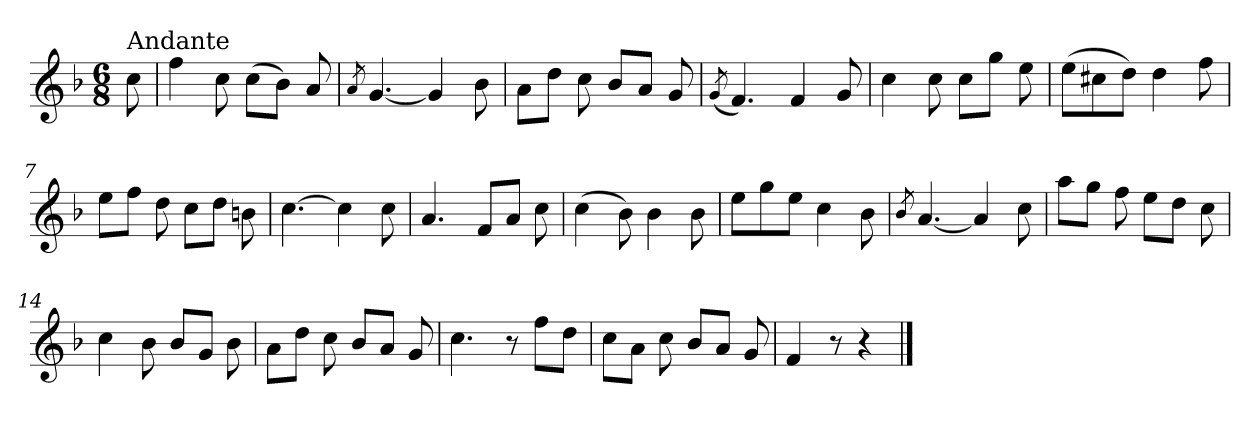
**kern
*part1
*staff1
*clefG2
*k[b-]
*F:
*M6/8
=
!LO:TX:a:t=Andante
8cc\
=1
4ff\
8cc\
(>8cc\L
8b-\J)
8a/
=2
8qa/
[4.g/
4g/]
8b-\
=3
8a\L
8dd\J
8cc\
8b-/L
8a/J
8g/
=4
(<8qg/
4.f/)
4f/
8g/
=5
4cc\
8cc\
8cc\L
8gg\J
8ee\
!!LO:LB:g=z
=6
(>8ee\L
8cc#X\
8dd\J)
4dd\
8ff\
=7
8ee\L
8ff\J
8dd\
8cc\L
8dd\J
8bn\
=8
[4.cc\
4cc\]
8cc\
=9
4.a/
8f/L
8a/J
8cc\
=10
(>4cc\
8b-\)
4b-\
8b-\
=11
8ee\L
8gg\
8ee\J
4cc\
8b-\
=12
8qb-/
[4.a/
4a/]
8cc\
!!LO:LB:g=z
=13
8aa\L
8gg\J
8ff\
8ee\L
8dd\J
8cc\
=14
4cc\
8b-\
8b-/L
8g/J
8b-\
=15
8a\L
8dd\J
8cc\
8b-/L
8a/J
8g/
=16
4.cc\
8r
8ff\L
8dd\J
=17
8cc\L
8a\J
8cc\
8b-/L
8a/J
8g/
=18
4f/
8r
4r
==
*-
